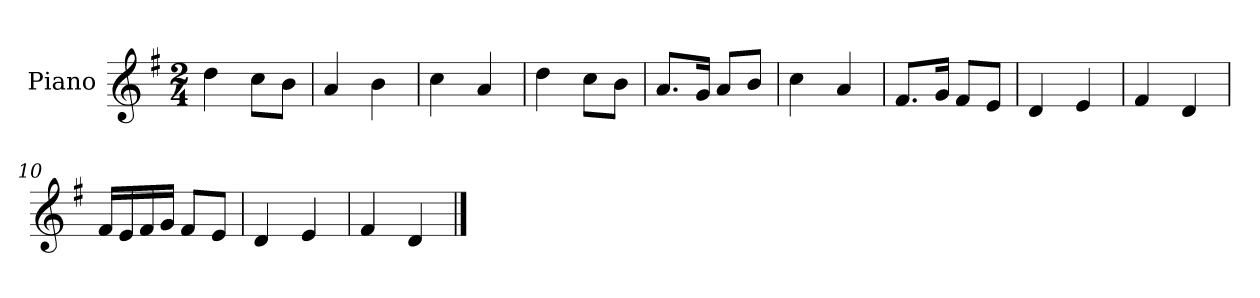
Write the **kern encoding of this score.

**kern
*part1
*staff1
*I"Piano
*I'Pno
*clefG2
*k[f#]
*M2/4
=1
4dd\
8cc\L
8b\J
=2
4a/
4b\
=3
4cc\
4a/
=4
4dd\
8cc\L
8b\J
=5
8.a/L
16g/Jk
8a/L
8b/J
=6
4cc\
4a/
=7
8.f#/L
16g/Jk
8f#/L
8e/J
=8
4d/
4e/
=9
4f#/
4d/
=10
16f#/LL
16e/
16f#/
16g/JJ
8f#/L
8e/J
=11
4d/
4e/
=12
4f#/
4d/
==
*-
